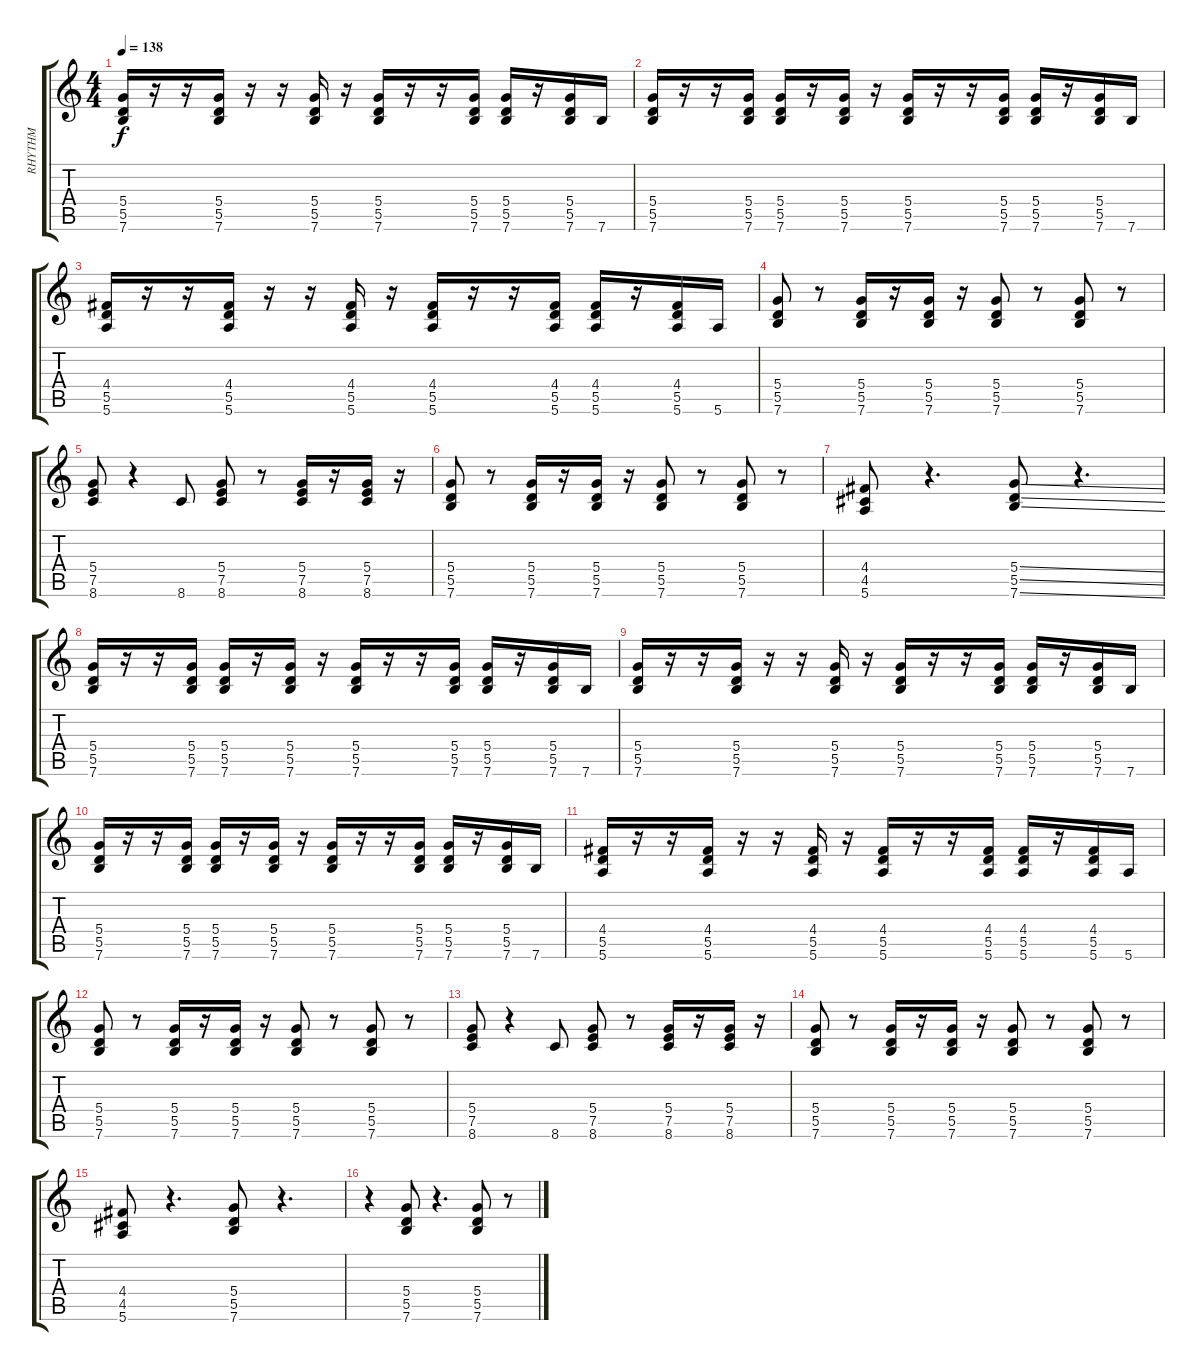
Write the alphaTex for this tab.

\track ("RHYTHM" "RHYTHM") {instrument overdrivenguitar}
\staff {score tabs}
\tuning (E4 B3 G3 D3 A2 E2) {hide}
\ts (4 4)
\tempo 138
\clef g2
\ks c
(5.4 5.5 7.6).16{dy f} r.16 r.16 (5.4 5.5 7.6).16 r.16 r.16 (5.4 5.5 7.6).16 r.16 (5.4 5.5 7.6).16 r.16 r.16 (5.4 5.5 7.6).16 (5.4 5.5 7.6).16 r.16 (5.4 5.5 7.6).16 7.6.16 |
(5.4 5.5 7.6).16 r.16 r.16 (5.4 5.5 7.6).16 (5.4 5.5 7.6).16 r.16 (5.4 5.5 7.6).16 r.16 (5.4 5.5 7.6).16 r.16 r.16 (5.4 5.5 7.6).16 (5.4 5.5 7.6).16 r.16 (5.4 5.5 7.6).16 7.6.16 |
(4.4 5.5 5.6).16 r.16 r.16 (4.4 5.5 5.6).16 r.16 r.16 (4.4 5.5 5.6).16 r.16 (4.4 5.5 5.6).16 r.16 r.16 (4.4 5.5 5.6).16 (4.4 5.5 5.6).16 r.16 (4.4 5.5 5.6).16 5.6.16 |
(5.4 5.5 7.6).8 r.8 (5.4 5.5 7.6).16 r.16 (5.4 5.5 7.6).16 r.16 (5.4 5.5 7.6).8 r.8 (5.4 5.5 7.6).8 r.8 |
(5.4 7.5 8.6).8 r.4 8.6.8 (5.4 7.5 8.6).8 r.8 (5.4 7.5 8.6).16 r.16 (5.4 7.5 8.6).16 r.16 |
(5.4 5.5 7.6).8 r.8 (5.4 5.5 7.6).16 r.16 (5.4 5.5 7.6).16 r.16 (5.4 5.5 7.6).8 r.8 (5.4 5.5 7.6).8 r.8 |
(4.4 4.5 5.6).8 r.4{d} (5.4{ss} 5.5{ss} 7.6{ss}).8 r.4{d} |
(5.4 5.5 7.6).16 r.16 r.16 (5.4 5.5 7.6).16 (5.4 5.5 7.6).16 r.16 (5.4 5.5 7.6).16 r.16 (5.4 5.5 7.6).16 r.16 r.16 (5.4 5.5 7.6).16 (5.4 5.5 7.6).16 r.16 (5.4 5.5 7.6).16 7.6.16 |
(5.4 5.5 7.6).16 r.16 r.16 (5.4 5.5 7.6).16 r.16 r.16 (5.4 5.5 7.6).16 r.16 (5.4 5.5 7.6).16 r.16 r.16 (5.4 5.5 7.6).16 (5.4 5.5 7.6).16 r.16 (5.4 5.5 7.6).16 7.6.16 |
(5.4 5.5 7.6).16 r.16 r.16 (5.4 5.5 7.6).16 (5.4 5.5 7.6).16 r.16 (5.4 5.5 7.6).16 r.16 (5.4 5.5 7.6).16 r.16 r.16 (5.4 5.5 7.6).16 (5.4 5.5 7.6).16 r.16 (5.4 5.5 7.6).16 7.6.16 |
(4.4 5.5 5.6).16 r.16 r.16 (4.4 5.5 5.6).16 r.16 r.16 (4.4 5.5 5.6).16 r.16 (4.4 5.5 5.6).16 r.16 r.16 (4.4 5.5 5.6).16 (4.4 5.5 5.6).16 r.16 (4.4 5.5 5.6).16 5.6.16 |
(5.4 5.5 7.6).8 r.8 (5.4 5.5 7.6).16 r.16 (5.4 5.5 7.6).16 r.16 (5.4 5.5 7.6).8 r.8 (5.4 5.5 7.6).8 r.8 |
(5.4 7.5 8.6).8 r.4 8.6.8 (5.4 7.5 8.6).8 r.8 (5.4 7.5 8.6).16 r.16 (5.4 7.5 8.6).16 r.16 |
(5.4 5.5 7.6).8 r.8 (5.4 5.5 7.6).16 r.16 (5.4 5.5 7.6).16 r.16 (5.4 5.5 7.6).8 r.8 (5.4 5.5 7.6).8 r.8 |
(4.4 4.5 5.6).8 r.4{d} (5.4 5.5 7.6).8 r.4{d} |
r.4 (5.4 5.5 7.6).8 r.4{d} (5.4 5.5 7.6).8 r.8
